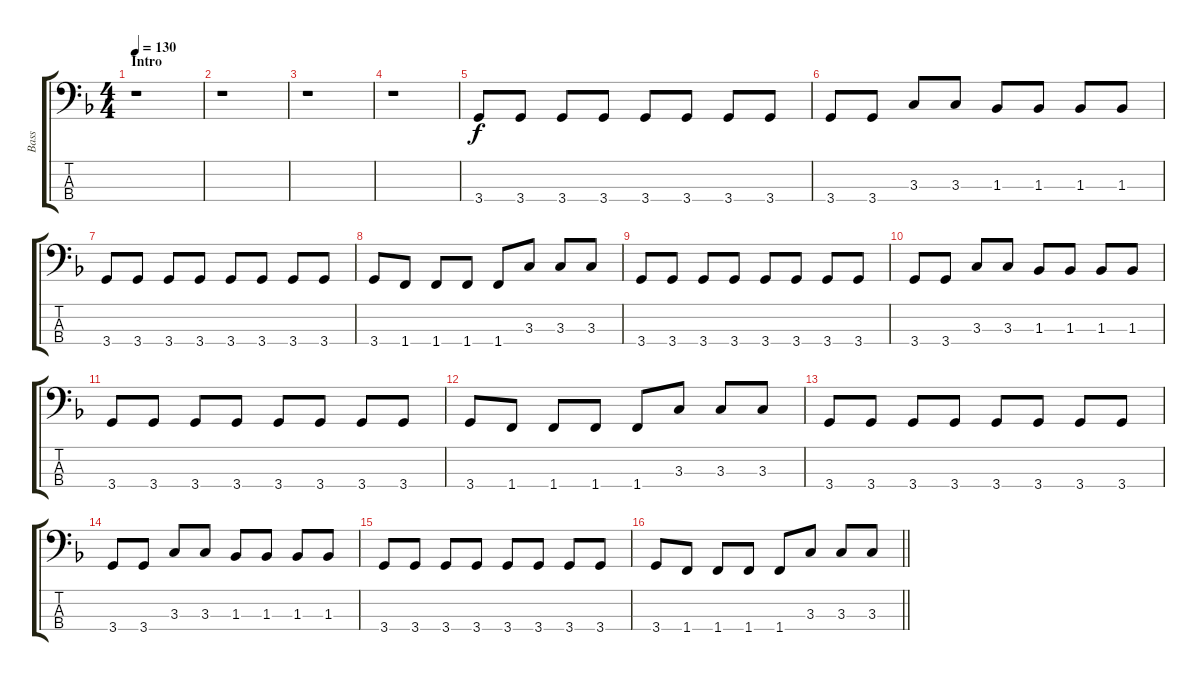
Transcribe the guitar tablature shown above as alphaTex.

\track ("Bass" "Bass") {instrument electricbassfinger}
\staff {score tabs}
\tuning (G2 D2 A1 E1) {hide}
\ts (4 4)
\section ("" "Intro")
\tempo 130
\clef f4
\ks f
r.1{dy f instrument electricbassfinger} |
r.1 |
r.1 |
r.1 |
3.4.8 3.4.8 3.4.8 3.4.8 3.4.8 3.4.8 3.4.8 3.4.8 |
3.4.8 3.4.8 3.3.8 3.3.8 1.3.8 1.3.8 1.3.8 1.3.8 |
3.4.8 3.4.8 3.4.8 3.4.8 3.4.8 3.4.8 3.4.8 3.4.8 |
3.4.8 1.4.8 1.4.8 1.4.8 1.4.8 3.3.8 3.3.8 3.3.8 |
3.4.8 3.4.8 3.4.8 3.4.8 3.4.8 3.4.8 3.4.8 3.4.8 |
3.4.8 3.4.8 3.3.8 3.3.8 1.3.8 1.3.8 1.3.8 1.3.8 |
3.4.8 3.4.8 3.4.8 3.4.8 3.4.8 3.4.8 3.4.8 3.4.8 |
3.4.8 1.4.8 1.4.8 1.4.8 1.4.8 3.3.8 3.3.8 3.3.8 |
3.4.8 3.4.8 3.4.8 3.4.8 3.4.8 3.4.8 3.4.8 3.4.8 |
3.4.8 3.4.8 3.3.8 3.3.8 1.3.8 1.3.8 1.3.8 1.3.8 |
3.4.8 3.4.8 3.4.8 3.4.8 3.4.8 3.4.8 3.4.8 3.4.8 |
\barLineRight lightlight
3.4.8 1.4.8 1.4.8 1.4.8 1.4.8 3.3.8 3.3.8 3.3.8
